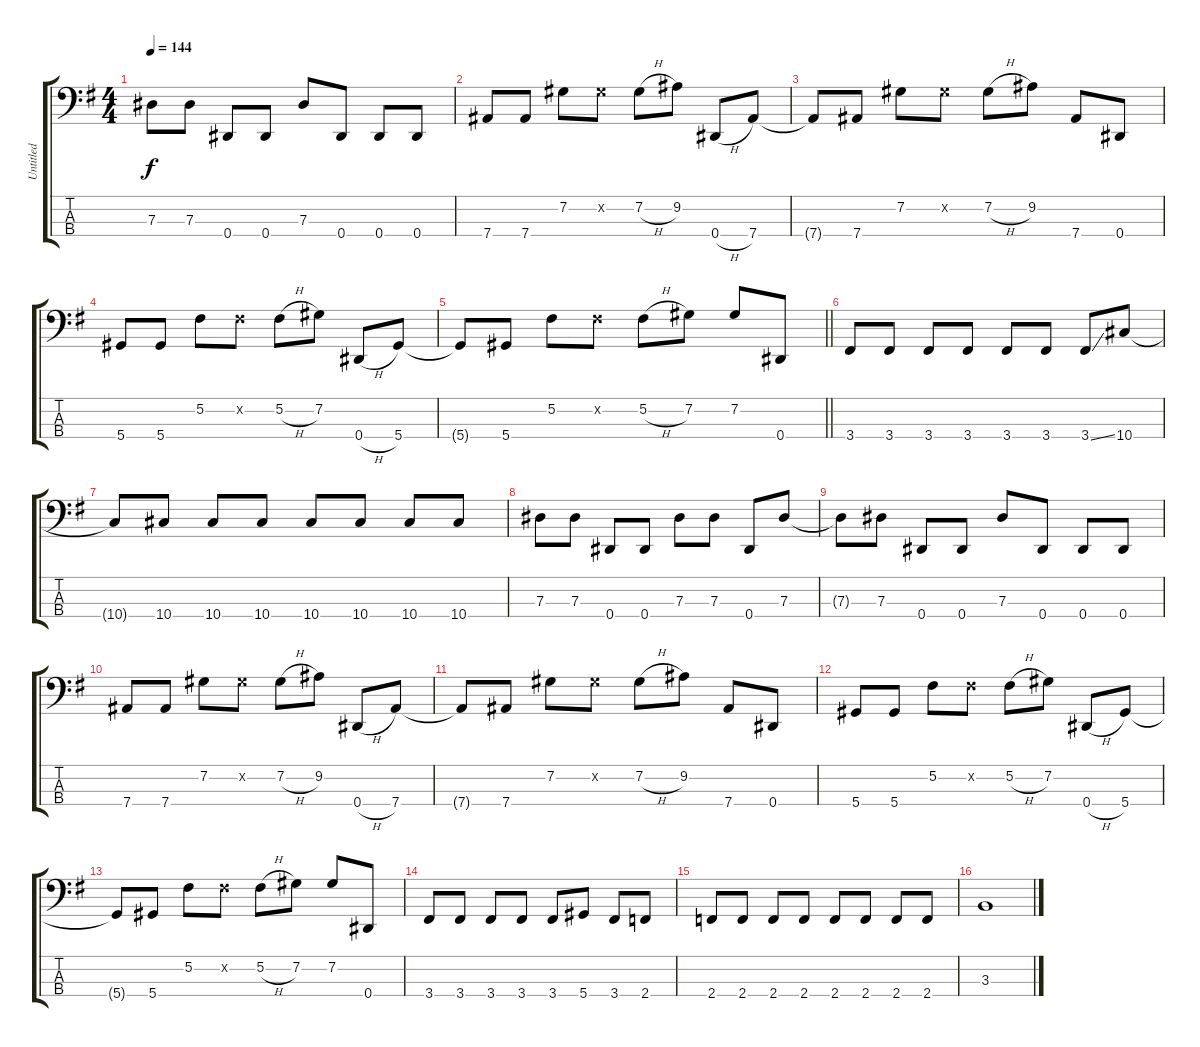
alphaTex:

\track ("Untitled" "Untitled") {instrument electricbasspick}
\staff {score tabs}
\tuning (Gb2 Db2 Ab1 Eb1) {hide}
\ts (4 4)
\tempo 144
\clef f4
\ks g
7.3{t}.8{dy f} 7.3.8 0.4.8 0.4.8 7.3.8 0.4.8 0.4.8 0.4.8 |
7.4.8 7.4.8 7.2.8 7.2{x}.8 7.2{h}.8 9.2.8 0.4{h}.8 7.4.8 |
7.4{t}.8 7.4.8 7.2.8 7.2{x}.8 7.2{h}.8 9.2.8 7.4.8 0.4.8 |
5.4.8 5.4.8 5.2.8 5.2{x}.8 5.2{h}.8 7.2.8 0.4{h}.8 5.4.8 |
\barLineRight lightlight
5.4{t}.8 5.4.8 5.2.8 5.2{x}.8 5.2{h}.8 7.2.8 7.2.8 0.4.8 |
3.4.8 3.4.8 3.4.8 3.4.8 3.4.8 3.4.8 3.4{ss}.8 10.4.8 |
10.4{t}.8 10.4.8 10.4.8 10.4.8 10.4.8 10.4.8 10.4.8 10.4.8 |
7.3.8 7.3.8 0.4.8 0.4.8 7.3.8 7.3.8 0.4.8 7.3.8 |
7.3{t}.8 7.3.8 0.4.8 0.4.8 7.3.8 0.4.8 0.4.8 0.4.8 |
7.4.8 7.4.8 7.2.8 7.2{x}.8 7.2{h}.8 9.2.8 0.4{h}.8 7.4.8 |
7.4{t}.8 7.4.8 7.2.8 7.2{x}.8 7.2{h}.8 9.2.8 7.4.8 0.4.8 |
5.4.8 5.4.8 5.2.8 5.2{x}.8 5.2{h}.8 7.2.8 0.4{h}.8 5.4.8 |
5.4{t}.8 5.4.8 5.2.8 5.2{x}.8 5.2{h}.8 7.2.8 7.2.8 0.4.8 |
3.4.8 3.4.8 3.4.8 3.4.8 3.4.8 5.4.8 3.4.8 2.4.8 |
2.4.8 2.4.8 2.4.8 2.4.8 2.4.8 2.4.8 2.4.8 2.4.8 |
3.3.1
